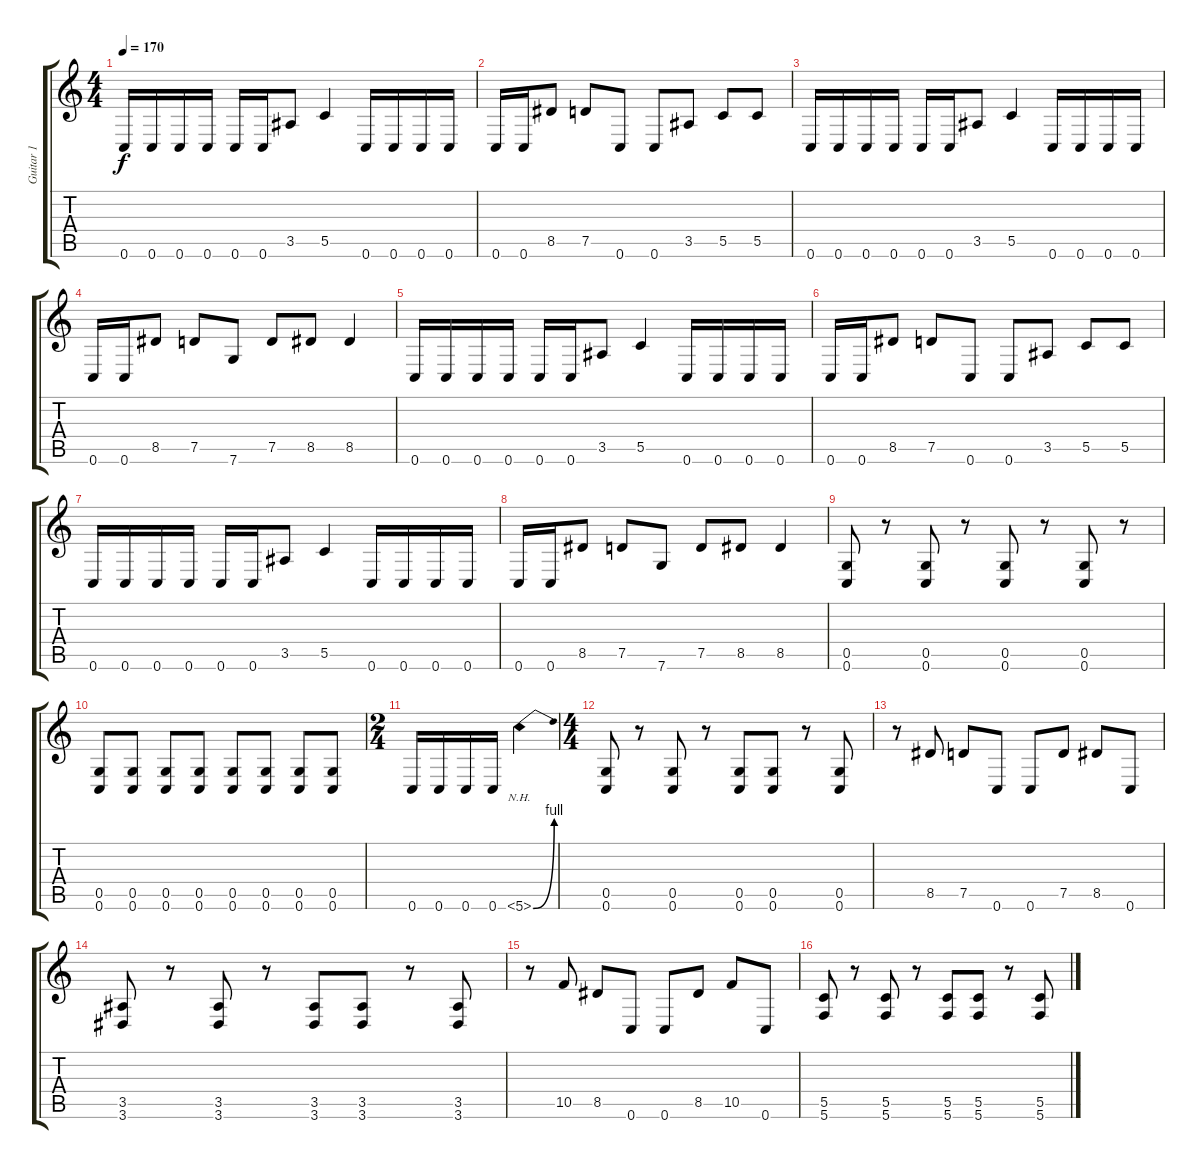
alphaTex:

\track ("Guitar 1" "Guitar 1") {instrument distortionguitar}
\staff {score tabs}
\tuning (D4 A3 F3 C3 G2 C2) {hide}
\ts (4 4)
\tempo 170
\clef g2
\ks c
0.6.16{dy f} 0.6.16 0.6.16 0.6.16 0.6.16 0.6.16 3.5.8 5.5.4 0.6.16 0.6.16 0.6.16 0.6.16 |
0.6.16 0.6.16 8.5.8 7.5.8 0.6.8 0.6.8 3.5.8 5.5.8 5.5.8 |
0.6.16 0.6.16 0.6.16 0.6.16 0.6.16 0.6.16 3.5.8 5.5.4 0.6.16 0.6.16 0.6.16 0.6.16 |
0.6.16 0.6.16 8.5.8 7.5.8 7.6.8 7.5.8 8.5.8 8.5.4 |
0.6.16 0.6.16 0.6.16 0.6.16 0.6.16 0.6.16 3.5.8 5.5.4 0.6.16 0.6.16 0.6.16 0.6.16 |
0.6.16 0.6.16 8.5.8 7.5.8 0.6.8 0.6.8 3.5.8 5.5.8 5.5.8 |
0.6.16 0.6.16 0.6.16 0.6.16 0.6.16 0.6.16 3.5.8 5.5.4 0.6.16 0.6.16 0.6.16 0.6.16 |
0.6.16 0.6.16 8.5.8 7.5.8 7.6.8 7.5.8 8.5.8 8.5.4 |
(0.5 0.6).8 r.8 (0.5 0.6).8 r.8 (0.5 0.6).8 r.8 (0.5 0.6).8 r.8 |
(0.5 0.6).8 (0.5 0.6).8 (0.5 0.6).8 (0.5 0.6).8 (0.5 0.6).8 (0.5 0.6).8 (0.5 0.6).8 (0.5 0.6).8 |
\ts (2 4)
0.6.16 0.6.16 0.6.16 0.6.16 5.6{be (bend 0 0 60 4) nh}.4 |
\ts (4 4)
(0.5 0.6).8 r.8 (0.5 0.6).8 r.8 (0.5 0.6).8 (0.5 0.6).8 r.8 (0.5 0.6).8 |
r.8 8.5.8 7.5.8 0.6.8 0.6.8 7.5.8 8.5.8 0.6.8 |
(3.5 3.6).8 r.8 (3.5 3.6).8 r.8 (3.5 3.6).8 (3.5 3.6).8 r.8 (3.5 3.6).8 |
r.8 10.5.8 8.5.8 0.6.8 0.6.8 8.5.8 10.5.8 0.6.8 |
(5.5 5.6).8 r.8 (5.5 5.6).8 r.8 (5.5 5.6).8 (5.5 5.6).8 r.8 (5.5 5.6).8
